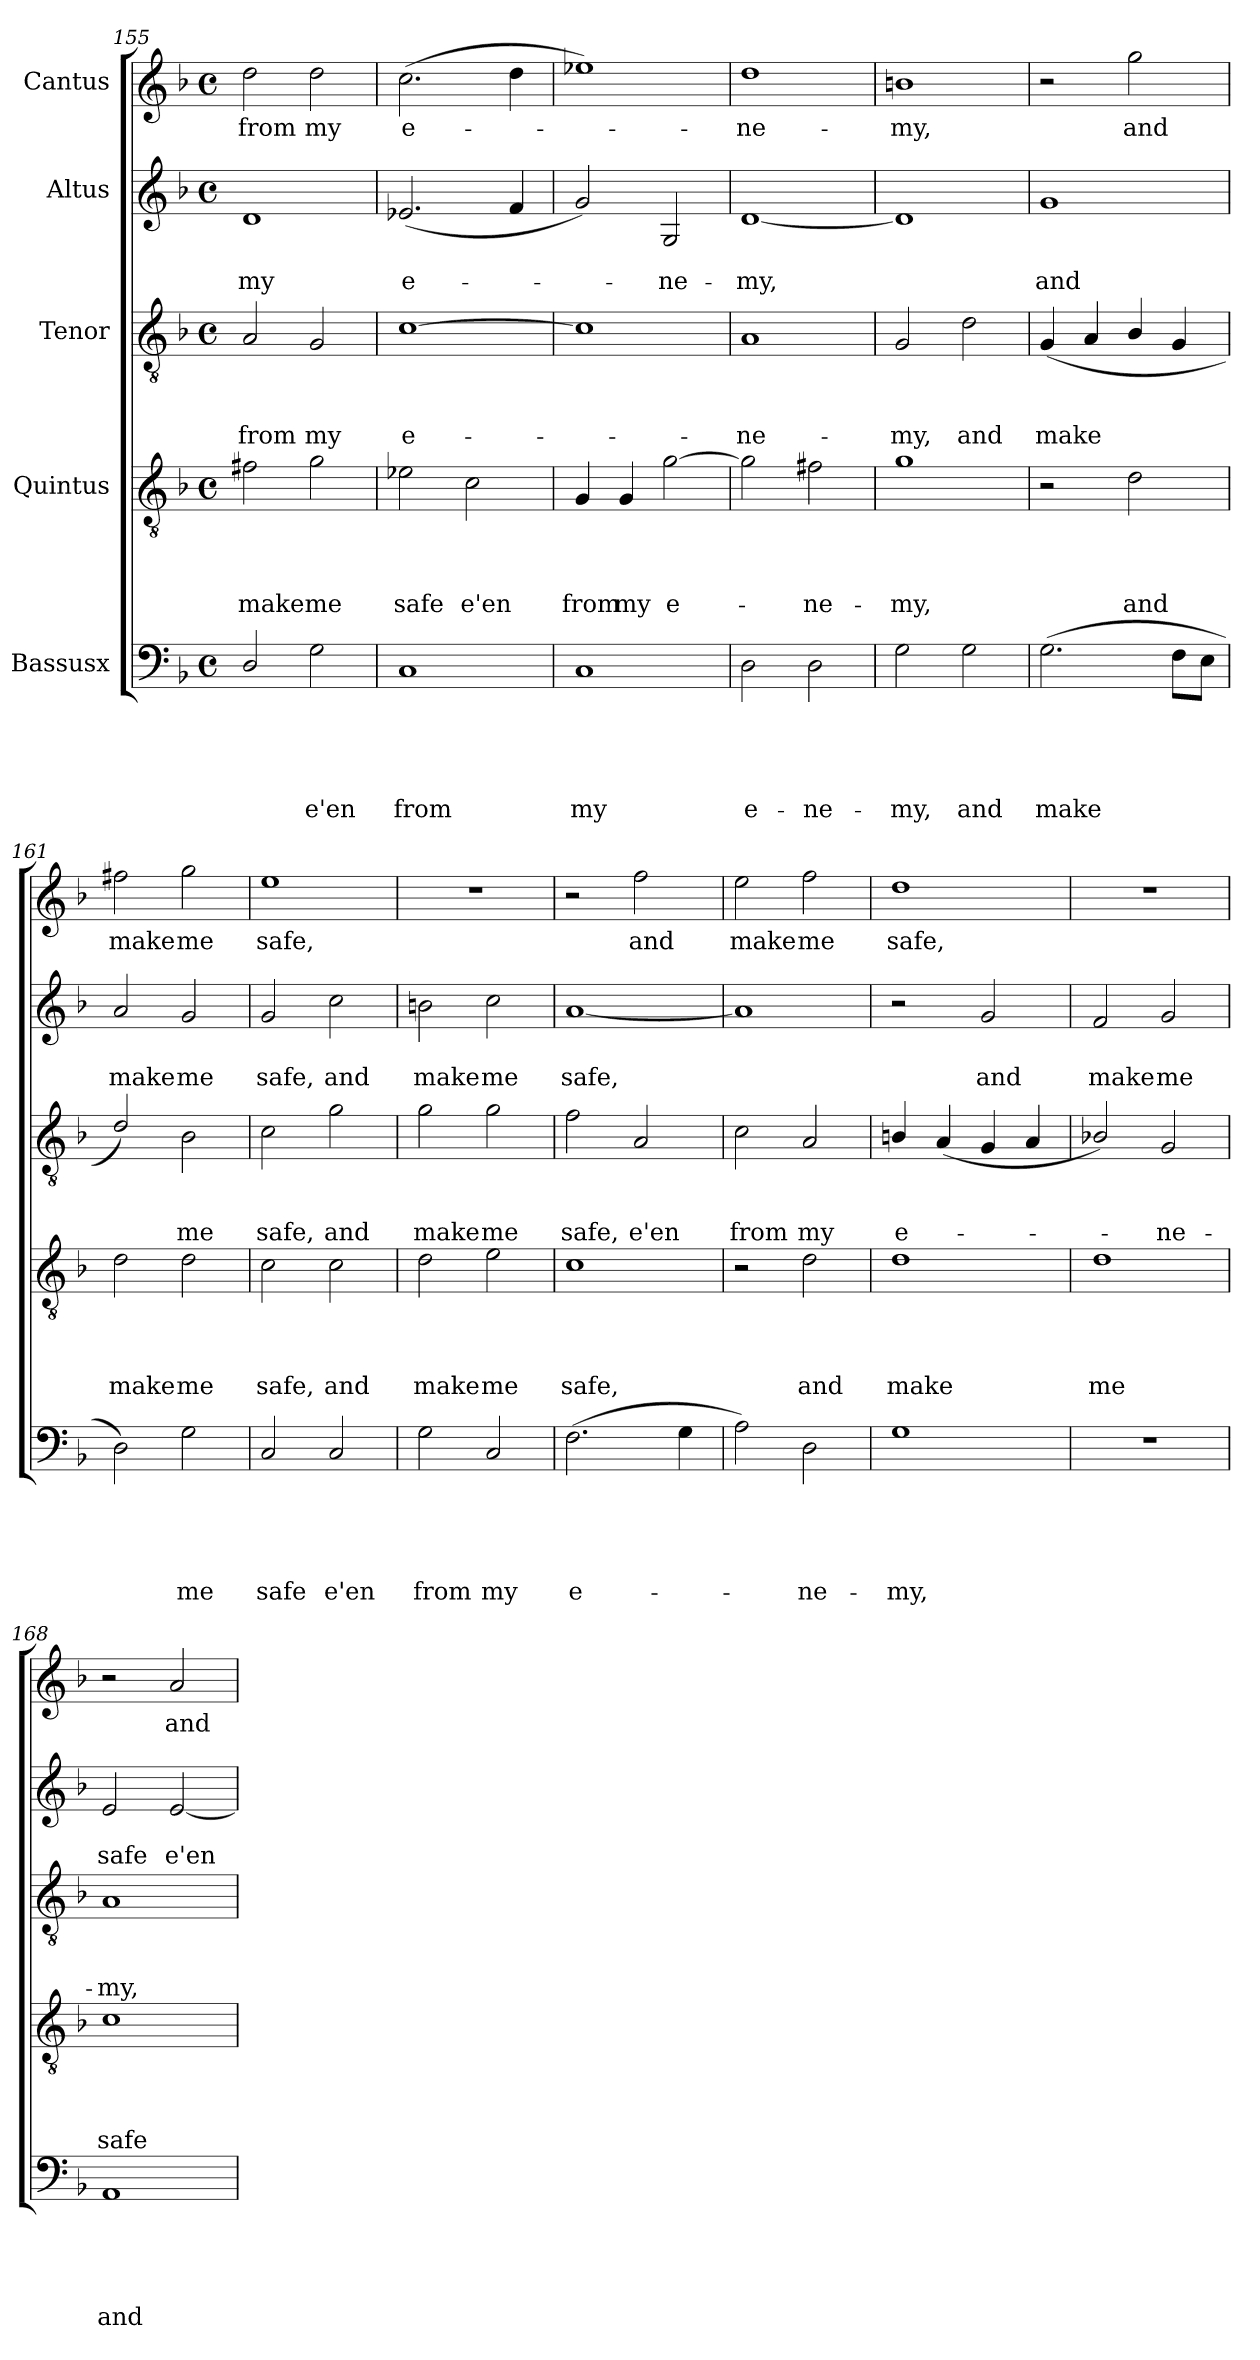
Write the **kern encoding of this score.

**kern	**text	**text	**text	**text	**text	**kern	**text	**text	**text	**text	**kern	**text	**text	**text	**kern	**text	**text	**kern	**text
*part5	*part5	*part5	*part5	*part5	*part5	*part4	*part4	*part4	*part4	*part4	*part3	*part3	*part3	*part3	*part2	*part2	*part2	*part1	*part1
*staff5	*staff5	*staff5	*staff5	*staff5	*staff5	*staff4	*staff4	*staff4	*staff4	*staff4	*staff3	*staff3	*staff3	*staff3	*staff2	*staff2	*staff2	*staff1	*staff1
*I"Bassusx	*	*	*	*	*	*I"Quintus	*	*	*	*	*I"Tenor	*	*	*	*I"Altus	*	*	*I"Cantus	*
*clefF4	*	*	*	*	*	*clefGv2	*	*	*	*	*clefGv2	*	*	*	*clefG2	*	*	*clefG2	*
*k[b-]	*	*	*	*	*	*k[b-]	*	*	*	*	*k[b-]	*	*	*	*k[b-]	*	*	*k[b-]	*
*F:	*	*	*	*	*	*F:	*	*	*	*	*F:	*	*	*	*F:	*	*	*F:	*
*M4/4	*	*	*	*	*	*M4/4	*	*	*	*	*M4/4	*	*	*	*M4/4	*	*	*M4/4	*
*met(c)	*	*	*	*	*	*met(c)	*	*	*	*	*met(c)	*	*	*	*met(c)	*	*	*met(c)	*
=155	=155	=155	=155	=155	=155	=155	=155	=155	=155	=155	=155	=155	=155	=155	=155	=155	=155	=155	=155
!	!	!	!	!	!	!	!	!	!	!LO:LY:b	!	!	!	!LO:LY:b	!	!	!LO:LY:b	!	!LO:LY:b
2D/	.	.	.	.	.	2f#X\	.	.	.	make	2A/	.	.	from	1d	.	my	2dd\	from
!	!	!	!	!	!LO:LY:b	!	!	!	!	!LO:LY:b	!	!	!	!LO:LY:b	!	!	!	!	!LO:LY:b
2G\	.	.	.	.	e'en	2g\	.	.	.	me	2G/	.	.	my	.	.	.	2dd\	my
=156	=156	=156	=156	=156	=156	=156	=156	=156	=156	=156	=156	=156	=156	=156	=156	=156	=156	=156	=156
!	!	!	!	!	!LO:LY:b	!	!	!	!	!LO:LY:b	!	!	!	!LO:LY:b	!	!	!LO:LY:b	!	!LO:LY:b
1C	.	.	.	.	from	2e-X\	.	.	.	safe	[>1c	.	.	e-	(<2.e-X/	.	e-	(>2.cc\	e-
!	!	!	!	!	!	!	!	!	!	!LO:LY:b	!	!	!	!	!	!	!	!	!
.	.	.	.	.	.	2c\	.	.	.	e'en	.	.	.	.	.	.	.	.	.
.	.	.	.	.	.	.	.	.	.	.	.	.	.	.	4f/	.	.	4dd\	.
=157	=157	=157	=157	=157	=157	=157	=157	=157	=157	=157	=157	=157	=157	=157	=157	=157	=157	=157	=157
!	!	!	!	!	!LO:LY:b	!	!	!	!	!LO:LY:b	!	!	!	!	!	!	!	!	!
1C	.	.	.	.	my	4G/	.	.	.	from	1c]	.	.	.	2g/)	.	.	1ee-X)	.
!	!	!	!	!	!	!	!	!	!	!LO:LY:b	!	!	!	!	!	!	!	!	!
.	.	.	.	.	.	4G/	.	.	.	my	.	.	.	.	.	.	.	.	.
!	!	!	!	!	!	!	!	!	!	!LO:LY:b	!	!	!	!	!	!	!LO:LY:b	!	!
.	.	.	.	.	.	[>2g\	.	.	.	e-	.	.	.	.	2G/	.	-ne-	.	.
=158	=158	=158	=158	=158	=158	=158	=158	=158	=158	=158	=158	=158	=158	=158	=158	=158	=158	=158	=158
!	!	!	!	!	!LO:LY:b	!	!	!	!	!	!	!	!	!LO:LY:b	!	!	!LO:LY:b	!	!LO:LY:b
2D\	.	.	.	.	e-	2g\]	.	.	.	.	1A	.	.	-ne-	[<1d	.	-my,	1dd	-ne-
!	!	!	!	!	!LO:LY:b	!	!	!	!	!LO:LY:b	!	!	!	!	!	!	!	!	!
2D\	.	.	.	.	-ne-	2f#X\	.	.	.	-ne-	.	.	.	.	.	.	.	.	.
=159	=159	=159	=159	=159	=159	=159	=159	=159	=159	=159	=159	=159	=159	=159	=159	=159	=159	=159	=159
!	!	!	!	!	!LO:LY:b	!	!	!	!	!LO:LY:b	!	!	!	!LO:LY:b	!	!	!	!	!LO:LY:b
2G\	.	.	.	.	-my,	1g	.	.	.	-my,	2G/	.	.	-my,	1d]	.	.	1bn	-my,
!	!	!	!	!	!LO:LY:b	!	!	!	!	!	!	!	!	!LO:LY:b	!	!	!	!	!
2G\	.	.	.	.	and	.	.	.	.	.	2d\	.	.	and	.	.	.	.	.
!!LO:LB:g=z
=160	=160	=160	=160	=160	=160	=160	=160	=160	=160	=160	=160	=160	=160	=160	=160	=160	=160	=160	=160
!	!	!	!	!	!LO:LY:b	!	!	!	!	!	!	!	!	!LO:LY:b	!	!	!LO:LY:b	!	!
(>2.G\	.	.	.	.	make	2r	.	.	.	.	(<4G/	.	.	make	1g	.	and	2r	.
.	.	.	.	.	.	.	.	.	.	.	4A/	.	.	.	.	.	.	.	.
!	!	!	!	!	!	!	!	!	!	!LO:LY:b	!	!	!	!	!	!	!	!	!LO:LY:b
.	.	.	.	.	.	2d\	.	.	.	and	4B-/	.	.	.	.	.	.	2gg\	and
8F\L	.	.	.	.	.	.	.	.	.	.	4G/	.	.	.	.	.	.	.	.
8E\J	.	.	.	.	.	.	.	.	.	.	.	.	.	.	.	.	.	.	.
=161	=161	=161	=161	=161	=161	=161	=161	=161	=161	=161	=161	=161	=161	=161	=161	=161	=161	=161	=161
!	!	!	!	!	!	!	!	!	!	!LO:LY:b	!	!	!	!	!	!	!LO:LY:b	!	!LO:LY:b
2D\)	.	.	.	.	.	2d\	.	.	.	make	2d/)	.	.	.	2a/	.	make	2ff#X\	make
!	!	!	!	!	!LO:LY:b	!	!	!	!	!LO:LY:b	!	!	!	!LO:LY:b	!	!	!LO:LY:b	!	!LO:LY:b
2G\	.	.	.	.	me	2d\	.	.	.	me	2B-\	.	.	me	2g/	.	me	2gg\	me
=162	=162	=162	=162	=162	=162	=162	=162	=162	=162	=162	=162	=162	=162	=162	=162	=162	=162	=162	=162
!	!	!	!	!	!LO:LY:b	!	!	!	!	!LO:LY:b	!	!	!	!LO:LY:b	!	!	!LO:LY:b	!	!LO:LY:b
2C/	.	.	.	.	safe	2c\	.	.	.	safe,	2c\	.	.	safe,	2g/	.	safe,	1ee	safe,
!	!	!	!	!	!LO:LY:b	!	!	!	!	!LO:LY:b	!	!	!	!LO:LY:b	!	!	!LO:LY:b	!	!
2C/	.	.	.	.	e'en	2c\	.	.	.	and	2g\	.	.	and	2cc\	.	and	.	.
=163	=163	=163	=163	=163	=163	=163	=163	=163	=163	=163	=163	=163	=163	=163	=163	=163	=163	=163	=163
!	!	!	!	!	!LO:LY:b	!	!	!	!	!LO:LY:b	!	!	!	!LO:LY:b	!	!	!LO:LY:b	!	!
2G\	.	.	.	.	from	2d\	.	.	.	make	2g\	.	.	make	2bn\	.	make	1r	.
!	!	!	!	!	!LO:LY:b	!	!	!	!	!LO:LY:b	!	!	!	!LO:LY:b	!	!	!LO:LY:b	!	!
2C/	.	.	.	.	my	2e\	.	.	.	me	2g\	.	.	me	2cc\	.	me	.	.
=164	=164	=164	=164	=164	=164	=164	=164	=164	=164	=164	=164	=164	=164	=164	=164	=164	=164	=164	=164
!	!	!	!	!	!LO:LY:b	!	!	!	!	!LO:LY:b	!	!	!	!LO:LY:b	!	!	!LO:LY:b	!	!
(>2.F\	.	.	.	.	e-	1c	.	.	.	safe,	2f\	.	.	safe,	[<1a	.	safe,	2r	.
!	!	!	!	!	!	!	!	!	!	!	!	!	!	!LO:LY:b	!	!	!	!	!LO:LY:b
.	.	.	.	.	.	.	.	.	.	.	2A/	.	.	e'en	.	.	.	2ff\	and
4G\	.	.	.	.	.	.	.	.	.	.	.	.	.	.	.	.	.	.	.
=165	=165	=165	=165	=165	=165	=165	=165	=165	=165	=165	=165	=165	=165	=165	=165	=165	=165	=165	=165
!	!	!	!	!	!	!	!	!	!	!	!	!	!	!LO:LY:b	!	!	!	!	!LO:LY:b
2A\)	.	.	.	.	.	2r	.	.	.	.	2c\	.	.	from	1a]	.	.	2ee\	make
!	!	!	!	!	!LO:LY:b	!	!	!	!	!LO:LY:b	!	!	!	!LO:LY:b	!	!	!	!	!LO:LY:b
2D\	.	.	.	.	-ne-	2d\	.	.	.	and	2A/	.	.	my	.	.	.	2ff\	me
=166	=166	=166	=166	=166	=166	=166	=166	=166	=166	=166	=166	=166	=166	=166	=166	=166	=166	=166	=166
!	!	!	!	!	!LO:LY:b	!	!	!	!	!LO:LY:b	!	!	!	!LO:LY:b	!	!	!	!	!LO:LY:b
1G	.	.	.	.	-my,	1d	.	.	.	make	4Bn/	.	.	e-	2r	.	.	1dd	safe,
.	.	.	.	.	.	.	.	.	.	.	(<4A/	.	.	.	.	.	.	.	.
!	!	!	!	!	!	!	!	!	!	!	!	!	!	!	!	!	!LO:LY:b	!	!
.	.	.	.	.	.	.	.	.	.	.	4G/	.	.	.	2g/	.	and	.	.
.	.	.	.	.	.	.	.	.	.	.	4A/	.	.	.	.	.	.	.	.
=167	=167	=167	=167	=167	=167	=167	=167	=167	=167	=167	=167	=167	=167	=167	=167	=167	=167	=167	=167
!	!	!	!	!	!	!	!	!	!	!LO:LY:b	!	!	!	!	!	!	!LO:LY:b	!	!
1r	.	.	.	.	.	1d	.	.	.	me	2B-X/)	.	.	.	2f/	.	make	1r	.
!	!	!	!	!	!	!	!	!	!	!	!	!	!	!LO:LY:b	!	!	!LO:LY:b	!	!
.	.	.	.	.	.	.	.	.	.	.	2G/	.	.	-ne-	2g/	.	me	.	.
=168	=168	=168	=168	=168	=168	=168	=168	=168	=168	=168	=168	=168	=168	=168	=168	=168	=168	=168	=168
!	!	!	!	!	!LO:LY:b	!	!	!	!	!LO:LY:b	!	!	!	!LO:LY:b	!	!	!LO:LY:b	!	!
1AA	.	.	.	.	and	1c	.	.	.	safe	1A	.	.	-my,	2e/	.	safe	2r	.
!	!	!	!	!	!	!	!	!	!	!	!	!	!	!	!	!	!LO:LY:b	!	!LO:LY:b
.	.	.	.	.	.	.	.	.	.	.	.	.	.	.	[<2e/	.	e'en	2a/	and
=	=	=	=	=	=	=	=	=	=	=	=	=	=	=	=	=	=	=	=
*-	*-	*-	*-	*-	*-	*-	*-	*-	*-	*-	*-	*-	*-	*-	*-	*-	*-	*-	*-
